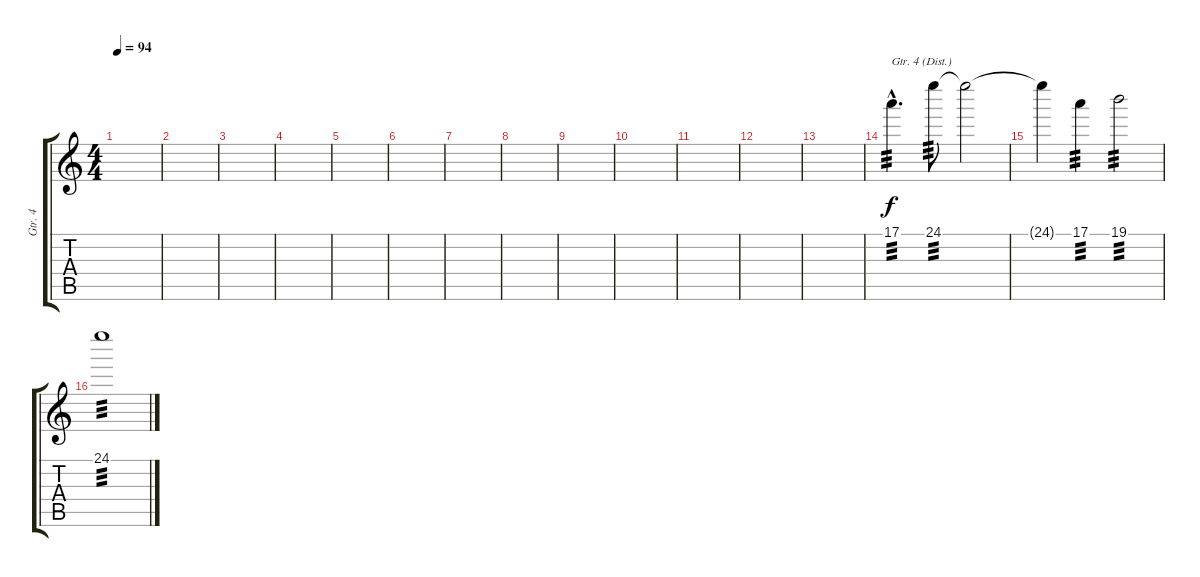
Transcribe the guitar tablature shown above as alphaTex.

\track ("Gtr. 4" "Gtr. 4") {instrument overdrivenguitar}
\staff {score tabs}
\tuning (E4 B3 G3 D3 A2 E2) {hide}
\ts (4 4)
\tempo 94
\clef g2
\ks c
|
|
|
|
|
|
|
|
|
|
|
|
|
17.1{hac}.4{d txt "Gtr. 4 (Dist.)" tp 3} 24.1.8{tp 3} 24.1{t}.2 |
24.1{t}.4 17.1.4{tp 3} 19.1.2{tp 3} |
24.1.1{tp 3}
